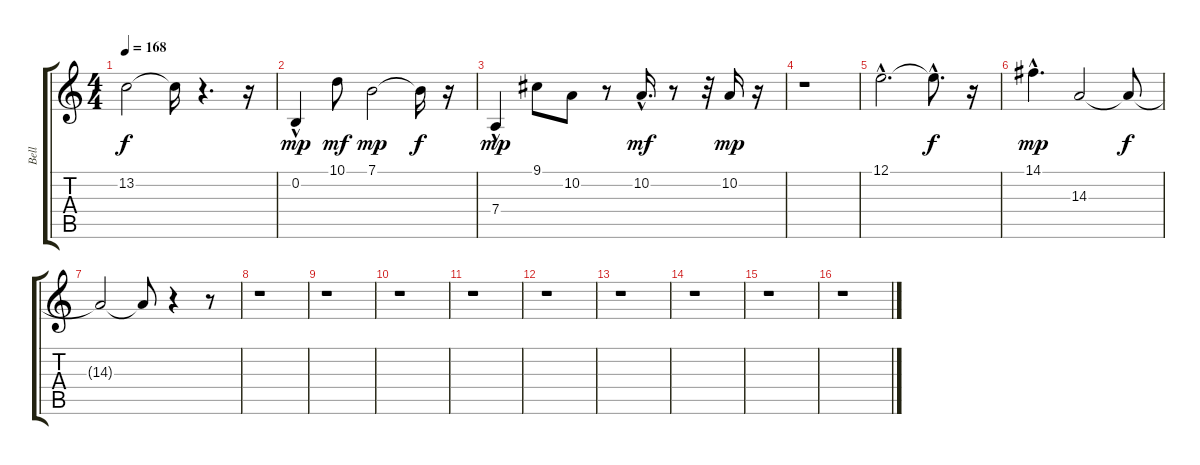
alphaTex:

\track ("Bell" "Bell") {instrument vibraphone}
\staff {score tabs}
\tuning (E4 B3 G3 D3 A2 E2) {hide}
\ts (4 4)
\tempo 168
\clef g2
\ks c
13.2{t}.2{dy f} 13.2{t}.16 r.4{d} r.16 |
0.2{hac}.4{dy mp} 10.1.8{dy mf} 7.1.2{dy mp} 7.1{t}.16{dy f} r.16 |
7.4{hac}.4{dy mp} 9.1.8 10.2.8 r.8 10.2{hac}.16{d dy mf} r.8 r.32 10.2.16{dy mp} r.16 |
r.1 |
12.1{hac}.2{d} 12.1{hac t}.8{d dy f} r.16 |
14.1{hac}.4{d dy mp} 14.3.2 14.3{t}.8{dy f} |
14.3{t}.2 14.3{t}.8 r.4 r.8 |
r.1 |
r.1 |
r.1 |
r.1 |
r.1 |
r.1 |
r.1 |
r.1 |
r.1
